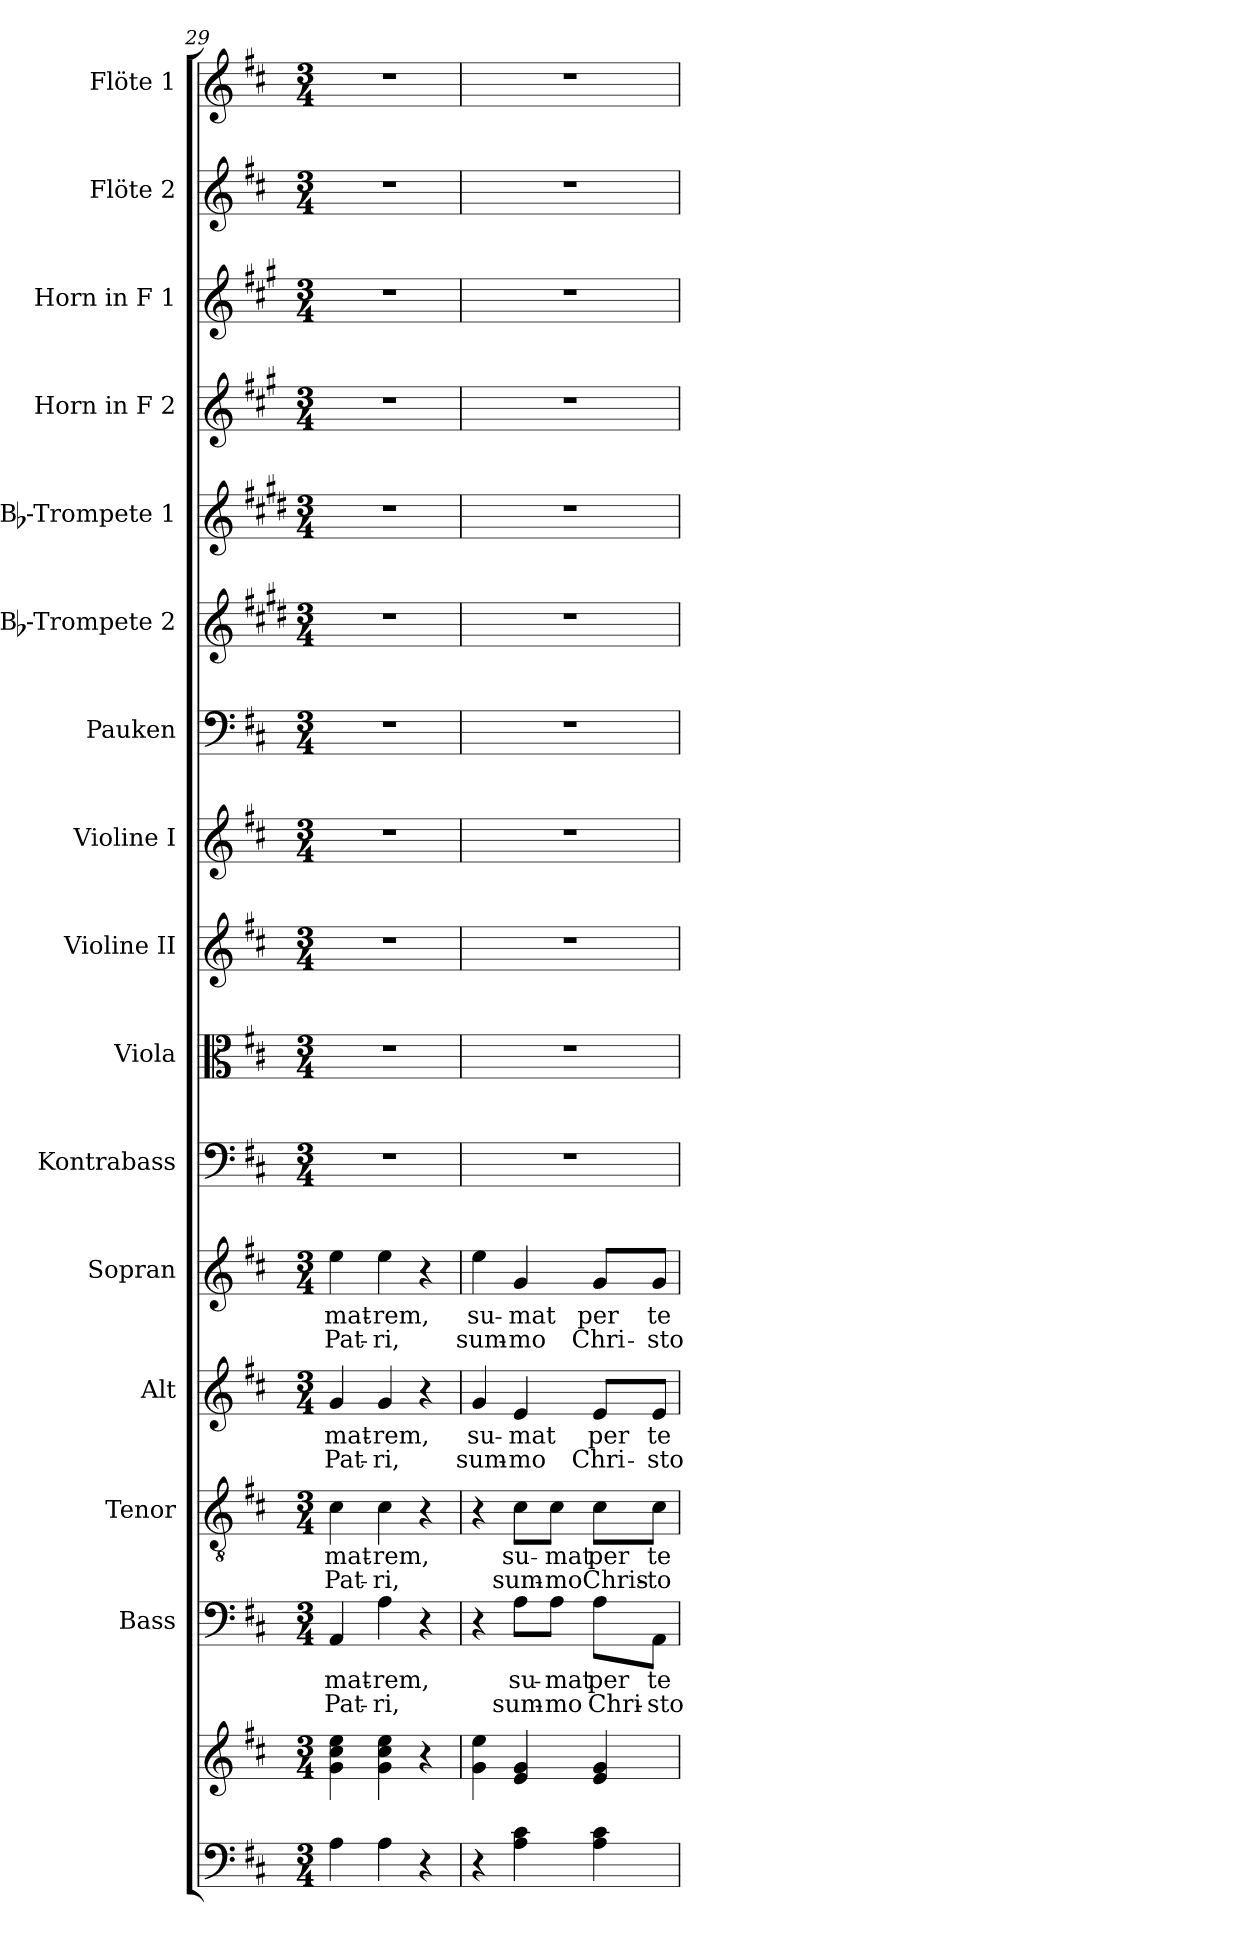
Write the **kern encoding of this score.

**kern	**kern	**kern	**text	**text	**kern	**text	**text	**kern	**text	**text	**kern	**text	**text	**kern	**kern	**kern	**kern	**kern	**kern	**kern	**kern	**kern	**kern	**kern
*part16	*part16	*part15	*part15	*part15	*part14	*part14	*part14	*part13	*part13	*part13	*part12	*part12	*part12	*part11	*part10	*part9	*part8	*part7	*part6	*part5	*part4	*part3	*part2	*part1
*staff17	*staff16	*staff15	*staff15	*staff15	*staff14	*staff14	*staff14	*staff13	*staff13	*staff13	*staff12	*staff12	*staff12	*staff11	*staff10	*staff9	*staff8	*staff7	*staff6	*staff5	*staff4	*staff3	*staff2	*staff1
*	*	*I"Bass	*	*	*I"Tenor	*	*	*I"Alt	*	*	*I"Sopran	*	*	*I"Kontrabass	*I"Viola	*I"Violine II	*I"Violine I	*I"Pauken	*I"Bb-Trompete 2	*I"Bb-Trompete 1	*I"Horn in F 2	*I"Horn in F 1	*I"Flöte 2	*I"Flöte 1
*	*	*I'B.	*	*	*I'T.	*	*	*I'A.	*	*	*I'S.	*	*	*I'Kb.	*I'Vla.	*I'Vl. II	*I'Vl. I	*I'Pk.	*I'Bb Trp. 2	*I'Bb Trp. 1	*	*	*I'Fl. 2	*I'Fl. 1
*clefF4	*clefG2	*clefF4	*	*	*clefGv2	*	*	*clefG2	*	*	*clefG2	*	*	*clefF4	*clefC3	*clefG2	*clefG2	*clefF4	*clefG2	*clefG2	*clefG2	*clefG2	*clefG2	*clefG2
*	*	*	*	*	*	*	*	*	*	*	*	*	*	*ITrd7c12	*	*	*	*	*ITrd1c2	*ITrd1c2	*ITrd4c7	*ITrd4c7	*	*
*k[f#c#]	*k[f#c#]	*k[f#c#]	*	*	*k[f#c#]	*	*	*k[f#c#]	*	*	*k[f#c#]	*	*	*k[f#c#]	*k[f#c#]	*k[f#c#]	*k[f#c#]	*k[f#c#]	*k[f#c#]	*k[f#c#]	*k[f#c#]	*k[f#c#]	*k[f#c#]	*k[f#c#]
*D:	*D:	*D:	*	*	*D:	*	*	*D:	*	*	*D:	*	*	*D:	*D:	*D:	*D:	*D:	*D:	*D:	*D:	*D:	*D:	*D:
*M3/4	*M3/4	*M3/4	*	*	*M3/4	*	*	*M3/4	*	*	*M3/4	*	*	*M3/4	*M3/4	*M3/4	*M3/4	*M3/4	*M3/4	*M3/4	*M3/4	*M3/4	*M3/4	*M3/4
=29	=29	=29	=29	=29	=29	=29	=29	=29	=29	=29	=29	=29	=29	=29	=29	=29	=29	=29	=29	=29	=29	=29	=29	=29
!	!	!	!LO:LY:b	!LO:LY:b	!	!LO:LY:b	!LO:LY:b	!	!LO:LY:b	!LO:LY:b	!	!LO:LY:b	!LO:LY:b	!	!	!	!	!	!	!	!	!	!	!
4A\	4g\ 4cc#\ 4ee\	4AA/	mat-	Pat-	4c#\	mat-	Pat-	4g/	mat-	Pat-	4ee\	mat-	Pat-	2.r	2.r	2.r	2.r	2.r	2.r	2.r	2.r	2.r	2.r	2.r
!	!	!	!LO:LY:b	!LO:LY:b	!	!LO:LY:b	!LO:LY:b	!	!LO:LY:b	!LO:LY:b	!	!LO:LY:b	!LO:LY:b	!	!	!	!	!	!	!	!	!	!	!
4A\	4g\ 4cc#\ 4ee\	4A\	-rem,	-ri,	4c#\	-rem,	-ri,	4g/	-rem,	-ri,	4ee\	-rem,	-ri,	.	.	.	.	.	.	.	.	.	.	.
4r	4r	4r	.	.	4r	.	.	4r	.	.	4r	.	.	.	.	.	.	.	.	.	.	.	.	.
=30	=30	=30	=30	=30	=30	=30	=30	=30	=30	=30	=30	=30	=30	=30	=30	=30	=30	=30	=30	=30	=30	=30	=30	=30
!	!	!	!	!	!	!	!	!	!LO:LY:b	!LO:LY:b	!	!LO:LY:b	!LO:LY:b	!	!	!	!	!	!	!	!	!	!	!
4r	4g\ 4ee\	4r	.	.	4r	.	.	4g/	su-	sum-	4ee\	su-	sum-	2.r	2.r	2.r	2.r	2.r	2.r	2.r	2.r	2.r	2.r	2.r
!	!	!	!LO:LY:b	!LO:LY:b	!	!LO:LY:b	!LO:LY:b	!	!LO:LY:b	!LO:LY:b	!	!LO:LY:b	!LO:LY:b	!	!	!	!	!	!	!	!	!	!	!
4A\ 4c#\	4e/ 4g/	8A\L	su-	sum-	8c#\L	su-	sum-	4e/	-mat	-mo	4g/	-mat	-mo	.	.	.	.	.	.	.	.	.	.	.
!	!	!	!LO:LY:b	!LO:LY:b	!	!LO:LY:b	!LO:LY:b	!	!	!	!	!	!	!	!	!	!	!	!	!	!	!	!	!
.	.	8A\J	-mat	-mo	8c#\J	-mat	-mo	.	.	.	.	.	.	.	.	.	.	.	.	.	.	.	.	.
!	!	!	!LO:LY:b	!LO:LY:b	!	!LO:LY:b	!LO:LY:b	!	!LO:LY:b	!LO:LY:b	!	!LO:LY:b	!LO:LY:b	!	!	!	!	!	!	!	!	!	!	!
4A\ 4c#\	4e/ 4g/	8A\L	per	Chri-	8c#\L	per	Chris-	8e/L	per	Chri-	8g/L	per	Chri-	.	.	.	.	.	.	.	.	.	.	.
!	!	!	!LO:LY:b	!LO:LY:b	!	!LO:LY:b	!LO:LY:b	!	!LO:LY:b	!LO:LY:b	!	!LO:LY:b	!LO:LY:b	!	!	!	!	!	!	!	!	!	!	!
.	.	8AA\J	te	-sto	8c#\J	te	-to	8e/J	te	-sto	8g/J	te	-sto	.	.	.	.	.	.	.	.	.	.	.
=	=	=	=	=	=	=	=	=	=	=	=	=	=	=	=	=	=	=	=	=	=	=	=	=
*-	*-	*-	*-	*-	*-	*-	*-	*-	*-	*-	*-	*-	*-	*-	*-	*-	*-	*-	*-	*-	*-	*-	*-	*-
